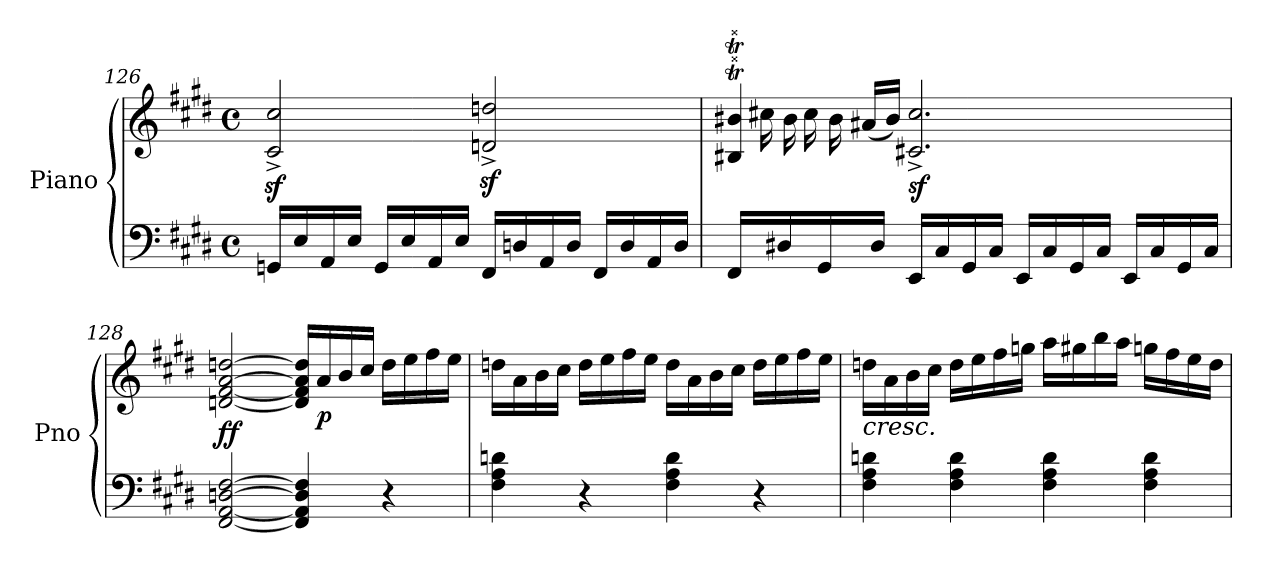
**kern	**kern	**dynam
*part1	*part1	*part1
*staff2	*staff1	*staff1/2
*I"Piano	*	*
*I'Pno	*	*
*clefF4	*clefG2	*
*k[f#c#g#d#]	*k[f#c#g#d#]	*
*M4/4	*M4/4	*
*met(c)	*met(c)	*
=126	=126	=126
16GGn/LL	2c#/z<^ 2cc#/z<^	.
16E/	.	.
16AA/	.	.
16E/JJ	.	.
16GG/LL	.	.
16E/	.	.
16AA/	.	.
16E/JJ	.	.
16FF#/LL	2dn/z<^ 2ddn/z<^	.
16Dn/	.	.
16AA/	.	.
16D/JJ	.	.
16FF#/LL	.	.
16D/	.	.
16AA/	.	.
16D/JJ	.	.
=127	=127	=127
*	*^	*
*	*	*Xtuplet	*
16FF#/LL	4B#X/T 4b#X/T	56...ryy	.
.	.	28cc#	.
16D#X/	.	.	.
.	.	28b#	.
.	.	28cc#	.
16GG#/	.	.	.
.	.	28b#	.
.	.	(28a#X/LL	.
16D#/JJ	.	.	.
.	.	28b#/JJ)	.
.	.	448%337ryy	.
!	!	!	!LO:DY:b
16EE/LL	2.c#/^ 2.cc#/^	.	sf
16C#/	.	.	.
16GG#/	.	.	.
16C#/JJ	.	.	.
16EE/LL	.	.	.
16C#/	.	.	.
16GG#/	.	.	.
16C#/JJ	.	.	.
16EE/LL	.	.	.
16C#/	.	.	.
16GG#/	.	.	.
16C#/JJ	.	.	.
*	*v	*v	*
!!LO:LB:g=z
=128	=128	=128
!	!	!LO:DY:b
[2FF#/ [2AA/ [2Dn/ [2F#/	[2dn/ [2f#/ [2a/ [2ddn/	ff
4FF#/] 4AA/] 4D/] 4F#/]	16d/] 16f#/] 16a/] 16dd/]LL	.
!	!	!LO:DY:b
.	16a/	p
.	16b/	.
.	16cc#/JJ	.
4r	16dd\LL	.
.	16ee\	.
.	16ff#\	.
.	16ee\JJ	.
=129	=129	=129
4F#\ 4A\ 4dn\	16ddn\LL	.
.	16a\	.
.	16b\	.
.	16cc#\JJ	.
4r	16dd\LL	.
.	16ee\	.
.	16ff#\	.
.	16ee\JJ	.
4F#\ 4A\ 4d\	16dd\LL	.
.	16a\	.
.	16b\	.
.	16cc#\JJ	.
4r	16dd\LL	.
.	16ee\	.
.	16ff#\	.
.	16ee\JJ	.
=130	=130	=130
!	!LO:TX:b:i:t=cresc.	!
4F#\ 4A\ 4dn\	16ddn\LL	.
.	16a\	.
.	16b\	.
.	16cc#\JJ	.
4F#\ 4A\ 4d\	16dd\LL	.
.	16ee\	.
.	16ff#\	.
.	16ggn\JJ	.
4F#\ 4A\ 4d\	16aa\LL	.
.	16gg#X\	.
.	16bb\	.
.	16aa\JJ	.
4F#\ 4A\ 4d\	16ggn\LL	.
.	16ff#\	.
.	16ee\	.
.	16dd\JJ	.
=	=	=
*-	*-	*-
